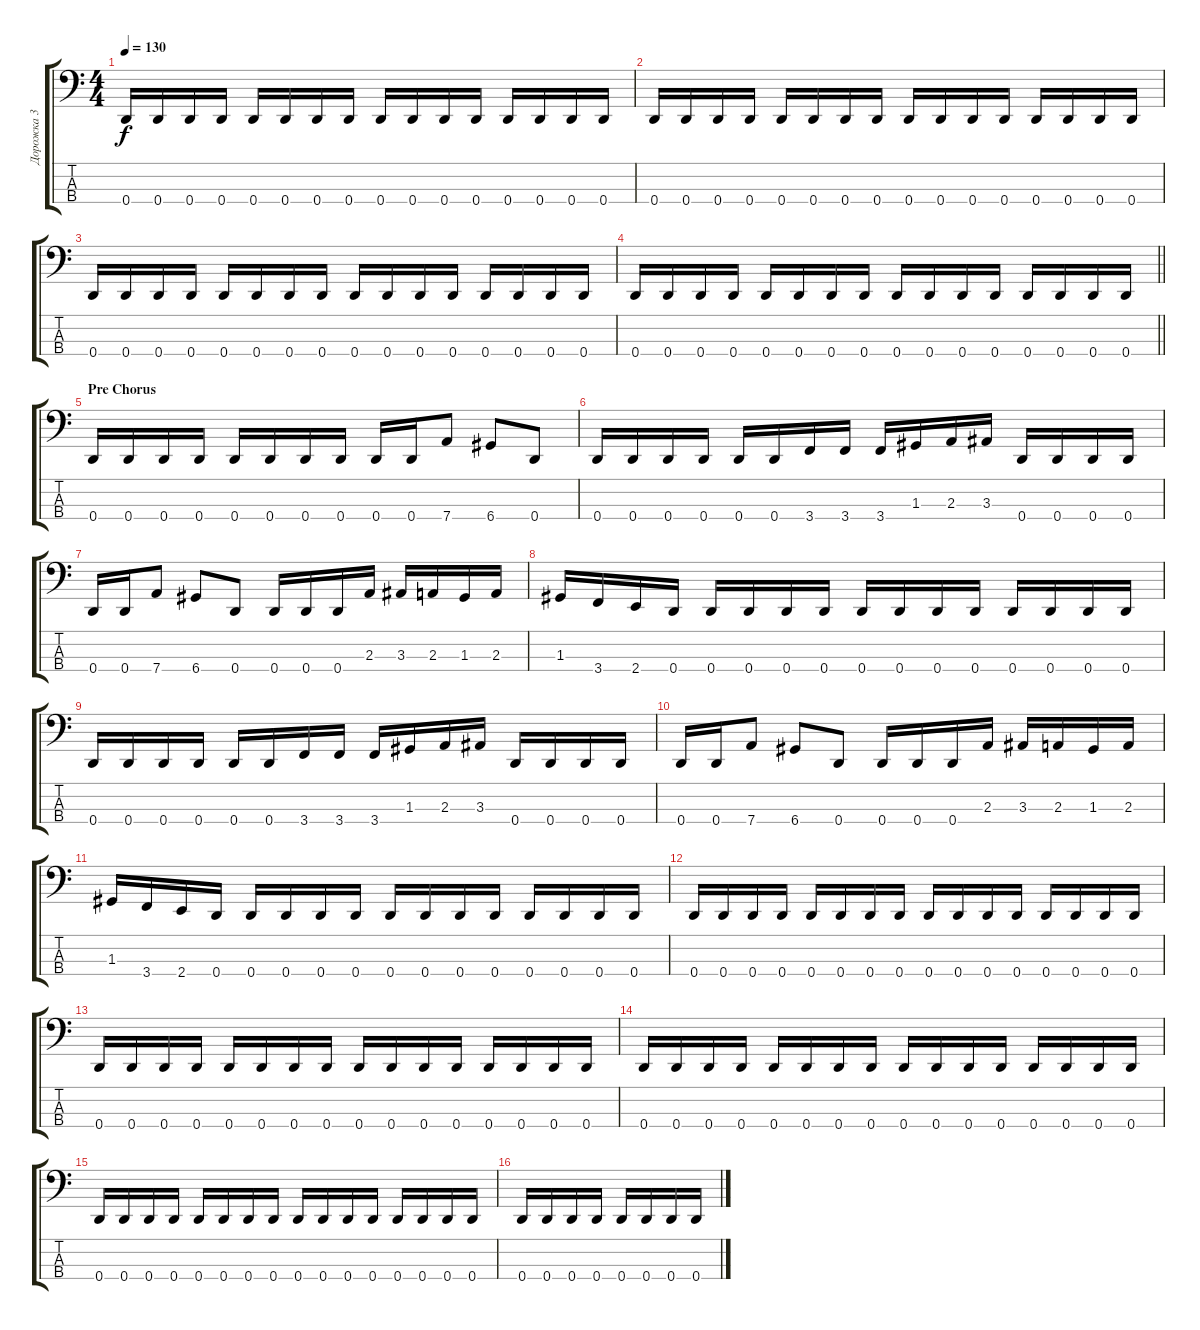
\track ("Дорожка 3" "Дорожка 3") {instrument electricbassfinger}
\staff {score tabs}
\tuning (F2 C2 G1 D1) {hide}
\ts (4 4)
\tempo 130
\clef f4
\ks c
0.4.16{dy f} 0.4.16 0.4.16 0.4.16 0.4.16 0.4.16 0.4.16 0.4.16 0.4.16 0.4.16 0.4.16 0.4.16 0.4.16 0.4.16 0.4.16 0.4.16 |
0.4.16 0.4.16 0.4.16 0.4.16 0.4.16 0.4.16 0.4.16 0.4.16 0.4.16 0.4.16 0.4.16 0.4.16 0.4.16 0.4.16 0.4.16 0.4.16 |
0.4.16 0.4.16 0.4.16 0.4.16 0.4.16 0.4.16 0.4.16 0.4.16 0.4.16 0.4.16 0.4.16 0.4.16 0.4.16 0.4.16 0.4.16 0.4.16 |
\barLineRight lightlight
0.4.16 0.4.16 0.4.16 0.4.16 0.4.16 0.4.16 0.4.16 0.4.16 0.4.16 0.4.16 0.4.16 0.4.16 0.4.16 0.4.16 0.4.16 0.4.16 |
\section ("" "Pre Chorus")
0.4.16 0.4.16 0.4.16 0.4.16 0.4.16 0.4.16 0.4.16 0.4.16 0.4.16 0.4.16 7.4.8 6.4.8 0.4.8 |
0.4.16 0.4.16 0.4.16 0.4.16 0.4.16 0.4.16 3.4.16 3.4.16 3.4.16 1.3.16 2.3.16 3.3.16 0.4.16 0.4.16 0.4.16 0.4.16 |
0.4.16 0.4.16 7.4.8 6.4.8 0.4.8 0.4.16 0.4.16 0.4.16 2.3.16 3.3.16 2.3.16 1.3.16 2.3.16 |
1.3.16 3.4.16 2.4.16 0.4.16 0.4.16 0.4.16 0.4.16 0.4.16 0.4.16 0.4.16 0.4.16 0.4.16 0.4.16 0.4.16 0.4.16 0.4.16 |
0.4.16 0.4.16 0.4.16 0.4.16 0.4.16 0.4.16 3.4.16 3.4.16 3.4.16 1.3.16 2.3.16 3.3.16 0.4.16 0.4.16 0.4.16 0.4.16 |
0.4.16 0.4.16 7.4.8 6.4.8 0.4.8 0.4.16 0.4.16 0.4.16 2.3.16 3.3.16 2.3.16 1.3.16 2.3.16 |
1.3.16 3.4.16 2.4.16 0.4.16 0.4.16 0.4.16 0.4.16 0.4.16 0.4.16 0.4.16 0.4.16 0.4.16 0.4.16 0.4.16 0.4.16 0.4.16 |
0.4.16 0.4.16 0.4.16 0.4.16 0.4.16 0.4.16 0.4.16 0.4.16 0.4.16 0.4.16 0.4.16 0.4.16 0.4.16 0.4.16 0.4.16 0.4.16 |
0.4.16 0.4.16 0.4.16 0.4.16 0.4.16 0.4.16 0.4.16 0.4.16 0.4.16 0.4.16 0.4.16 0.4.16 0.4.16 0.4.16 0.4.16 0.4.16 |
0.4.16 0.4.16 0.4.16 0.4.16 0.4.16 0.4.16 0.4.16 0.4.16 0.4.16 0.4.16 0.4.16 0.4.16 0.4.16 0.4.16 0.4.16 0.4.16 |
0.4.16 0.4.16 0.4.16 0.4.16 0.4.16 0.4.16 0.4.16 0.4.16 0.4.16 0.4.16 0.4.16 0.4.16 0.4.16 0.4.16 0.4.16 0.4.16 |
0.4.16 0.4.16 0.4.16 0.4.16 0.4.16 0.4.16 0.4.16 0.4.16
